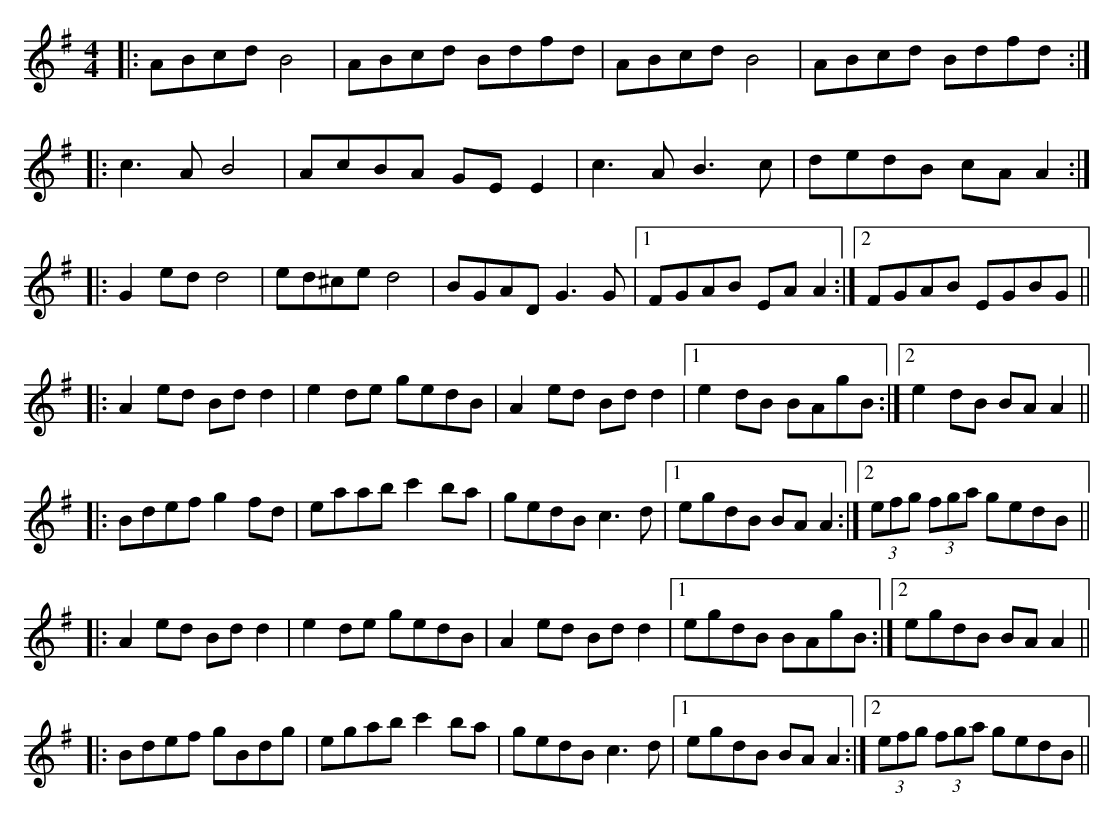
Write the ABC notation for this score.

X:1
M:4/4
K:Ador
|: ABcd B4 | ABcd Bdfd| ABcd B4 | ABcd Bdfd :|
|: c3 A B4 | AcBA GE E2 | c3 A B3 c | dedB cA A2 :|
|: G2 ed d4 | ed^ce d4 | BGAD G3 G |1 FGAB EA A2 :|2 FGAB EGBG ||
|: A2 ed Bd d2 | e2 de gedB | A2 ed Bd d2 |1 e2 dB BAgB :|2 e2 dB BA A2 ||
|: Bdef g2 fd | eaab c'2 ba | gedB c3 d |1 egdB BA A2 :|2 (3efg (3fga gedB ||
|: A2 ed Bd d2 | e2 de gedB | A2 ed Bd d2 |1 egdB BAgB :|2 egdB BA A2 ||
|: Bdef gBdg | egab c'2 ba | gedB c3 d |1 egdB BA A2 :|2 (3efg (3fga gedB ||
